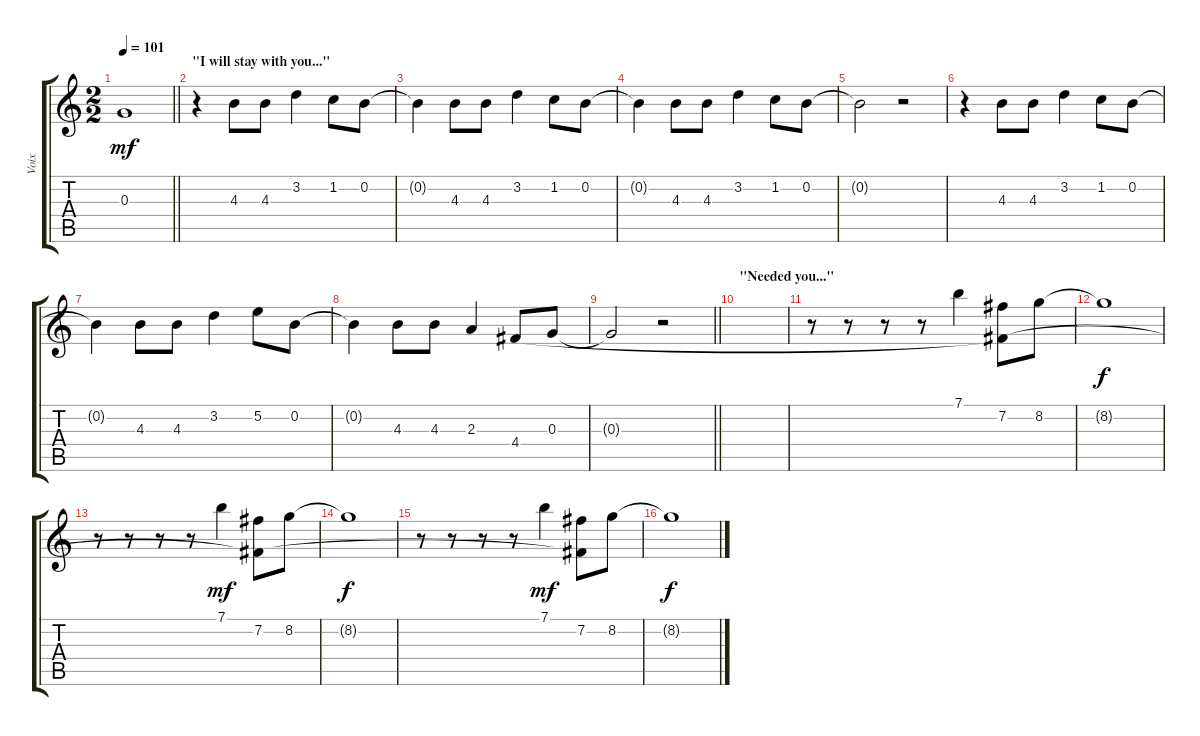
\track ("Voix" "Voix") {instrument electricguitarclean}
\staff {score tabs}
\tuning (E4 B3 G3 D3 A2 E2) {hide}
\ts (2 2)
\tempo 101
\clef g2
\barLineRight lightlight
\ks c
0.3{t}.1{dy mf} |
\section ("" "\"I will stay with you...\"")
r.4 4.3.8 4.3.8 3.2.4 1.2.8 0.2.8 |
0.2{t}.4 4.3.8 4.3.8 3.2.4 1.2.8 0.2.8 |
0.2{t}.4 4.3.8 4.3.8 3.2.4 1.2.8 0.2.8 |
0.2{t}.2 r.2 |
r.4 4.3.8 4.3.8 3.2.4 1.2.8 0.2.8 |
0.2{t}.4 4.3.8 4.3.8 3.2.4 5.2.8 0.2.8 |
0.2{t}.4 4.3.8 4.3.8 2.3.4 4.4.8 0.3.8 |
\barLineRight lightlight
0.3{t}.2 r.2 |
\section ("" "\"Needed you...\"")
|
r.8 r.8 r.8 r.8 7.1.4 (7.2 4.4{t}).8 8.2.8 |
8.2{t}.1{dy f} |
r.8 r.8 r.8 r.8 7.1.4{dy mf} (7.2 4.4{t}).8 8.2.8 |
8.2{t}.1{dy f} |
r.8 r.8 r.8 r.8 7.1.4{dy mf} (7.2 4.4{t}).8 8.2.8 |
8.2{t}.1{dy f}
